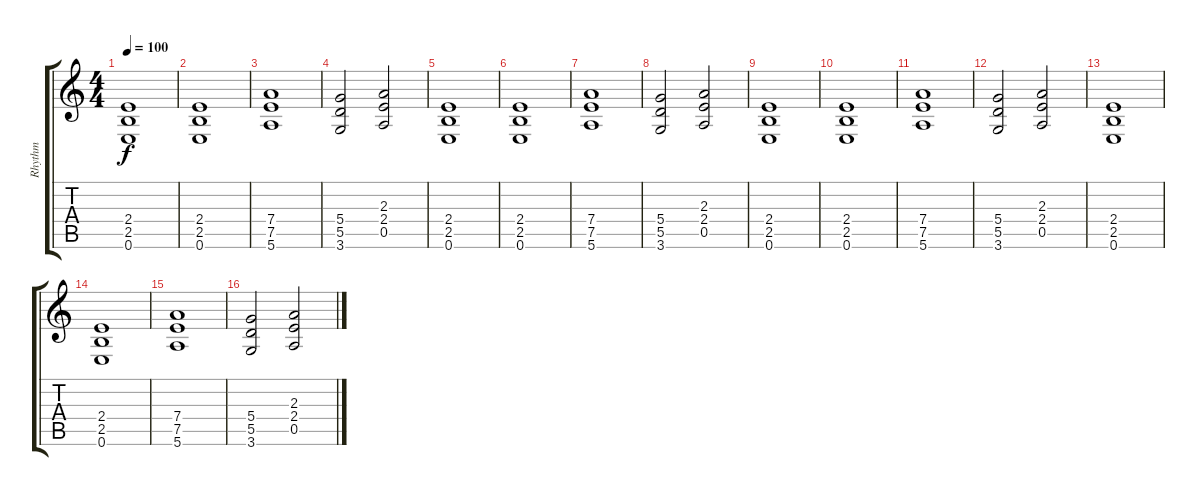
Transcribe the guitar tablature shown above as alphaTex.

\track ("Rhythm" "Rhythm") {instrument distortionguitar}
\staff {score tabs}
\tuning (E4 B3 G3 D3 A2 E2) {hide}
\ts (4 4)
\tempo 100
\clef g2
\ks c
(2.4 2.5 0.6).1{dy f instrument distortionguitar} |
(2.4 2.5 0.6).1 |
(7.4 7.5 5.6).1 |
(5.4 5.5 3.6).2 (2.3 2.4 0.5).2 |
(2.4 2.5 0.6).1 |
(2.4 2.5 0.6).1 |
(7.4 7.5 5.6).1 |
(5.4 5.5 3.6).2 (2.3 2.4 0.5).2 |
(2.4 2.5 0.6).1 |
(2.4 2.5 0.6).1 |
(7.4 7.5 5.6).1 |
(5.4 5.5 3.6).2 (2.3 2.4 0.5).2 |
(2.4 2.5 0.6).1 |
(2.4 2.5 0.6).1 |
(7.4 7.5 5.6).1 |
(5.4 5.5 3.6).2 (2.3 2.4 0.5).2
